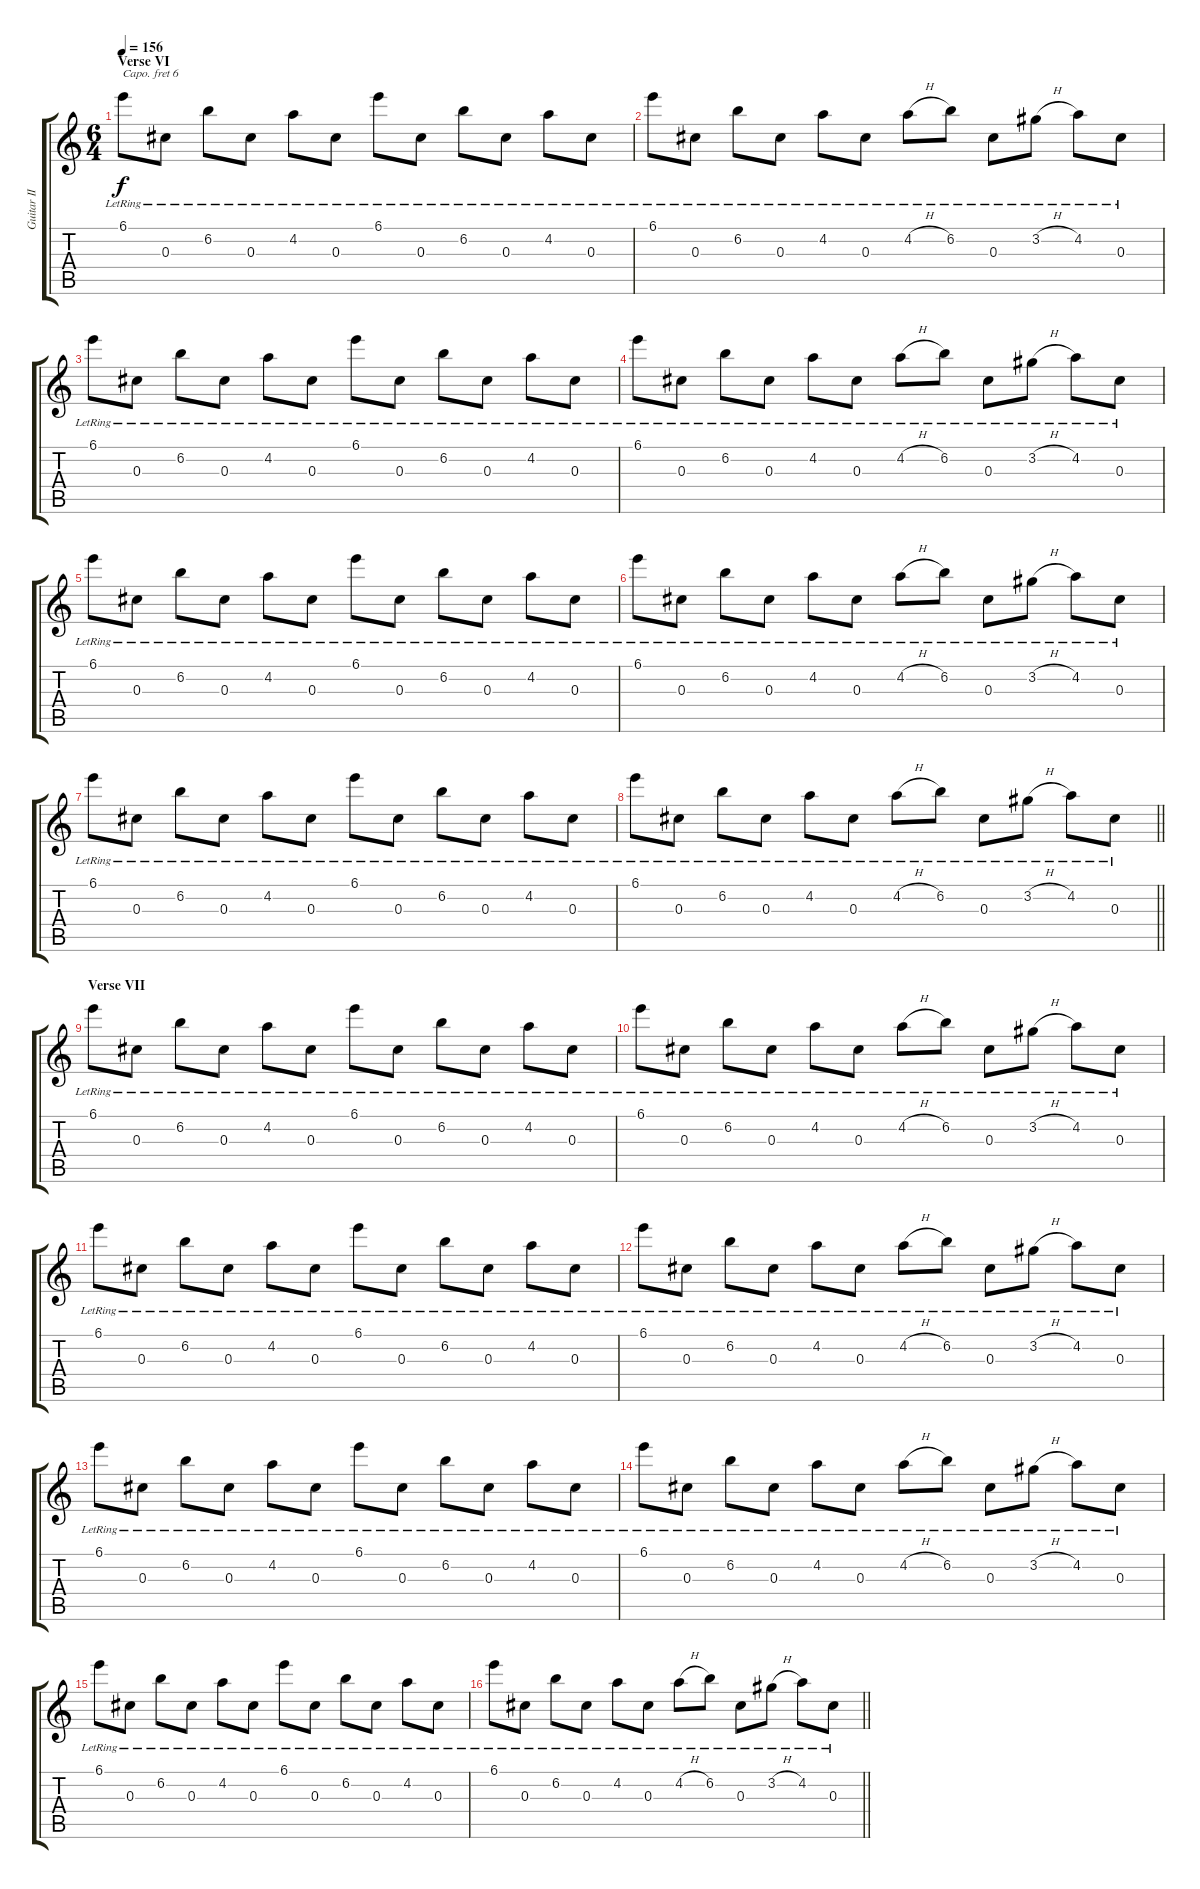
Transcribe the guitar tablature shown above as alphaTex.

\track ("Guitar II" "Guitar II") {instrument acousticguitarsteel}
\staff {score tabs}
\capo 6
\tuning (E4 B3 G3 D3 A2 E2) {hide}
\ts (6 4)
\section ("" "Verse VI")
\tempo 156
\clef g2
\ks c
6.1{lr}.8{dy f} 0.3{lr}.8 6.2{lr}.8 0.3{lr}.8 4.2{lr}.8 0.3{lr}.8 6.1{lr}.8 0.3{lr}.8 6.2{lr}.8 0.3{lr}.8 4.2{lr}.8 0.3{lr}.8 |
6.1{lr}.8 0.3{lr}.8 6.2{lr}.8 0.3{lr}.8 4.2{lr}.8 0.3{lr}.8 4.2{h lr}.8 6.2{lr}.8 0.3{lr}.8 3.2{h lr}.8 4.2{lr}.8 0.3{lr}.8 |
6.1{lr}.8 0.3{lr}.8 6.2{lr}.8 0.3{lr}.8 4.2{lr}.8 0.3{lr}.8 6.1{lr}.8 0.3{lr}.8 6.2{lr}.8 0.3{lr}.8 4.2{lr}.8 0.3{lr}.8 |
6.1{lr}.8 0.3{lr}.8 6.2{lr}.8 0.3{lr}.8 4.2{lr}.8 0.3{lr}.8 4.2{h lr}.8 6.2{lr}.8 0.3{lr}.8 3.2{h lr}.8 4.2{lr}.8 0.3{lr}.8 |
6.1{lr}.8 0.3{lr}.8 6.2{lr}.8 0.3{lr}.8 4.2{lr}.8 0.3{lr}.8 6.1{lr}.8 0.3{lr}.8 6.2{lr}.8 0.3{lr}.8 4.2{lr}.8 0.3{lr}.8 |
6.1{lr}.8 0.3{lr}.8 6.2{lr}.8 0.3{lr}.8 4.2{lr}.8 0.3{lr}.8 4.2{h lr}.8 6.2{lr}.8 0.3{lr}.8 3.2{h lr}.8 4.2{lr}.8 0.3{lr}.8 |
6.1{lr}.8 0.3{lr}.8 6.2{lr}.8 0.3{lr}.8 4.2{lr}.8 0.3{lr}.8 6.1{lr}.8 0.3{lr}.8 6.2{lr}.8 0.3{lr}.8 4.2{lr}.8 0.3{lr}.8 |
\barLineRight lightlight
6.1{lr}.8 0.3{lr}.8 6.2{lr}.8 0.3{lr}.8 4.2{lr}.8 0.3{lr}.8 4.2{h lr}.8 6.2{lr}.8 0.3{lr}.8 3.2{h lr}.8 4.2{lr}.8 0.3{lr}.8 |
\section ("" "Verse VII")
6.1{lr}.8 0.3{lr}.8 6.2{lr}.8 0.3{lr}.8 4.2{lr}.8 0.3{lr}.8 6.1{lr}.8 0.3{lr}.8 6.2{lr}.8 0.3{lr}.8 4.2{lr}.8 0.3{lr}.8 |
6.1{lr}.8 0.3{lr}.8 6.2{lr}.8 0.3{lr}.8 4.2{lr}.8 0.3{lr}.8 4.2{h lr}.8 6.2{lr}.8 0.3{lr}.8 3.2{h lr}.8 4.2{lr}.8 0.3{lr}.8 |
6.1{lr}.8 0.3{lr}.8 6.2{lr}.8 0.3{lr}.8 4.2{lr}.8 0.3{lr}.8 6.1{lr}.8 0.3{lr}.8 6.2{lr}.8 0.3{lr}.8 4.2{lr}.8 0.3{lr}.8 |
6.1{lr}.8 0.3{lr}.8 6.2{lr}.8 0.3{lr}.8 4.2{lr}.8 0.3{lr}.8 4.2{h lr}.8 6.2{lr}.8 0.3{lr}.8 3.2{h lr}.8 4.2{lr}.8 0.3{lr}.8 |
6.1{lr}.8 0.3{lr}.8 6.2{lr}.8 0.3{lr}.8 4.2{lr}.8 0.3{lr}.8 6.1{lr}.8 0.3{lr}.8 6.2{lr}.8 0.3{lr}.8 4.2{lr}.8 0.3{lr}.8 |
6.1{lr}.8 0.3{lr}.8 6.2{lr}.8 0.3{lr}.8 4.2{lr}.8 0.3{lr}.8 4.2{h lr}.8 6.2{lr}.8 0.3{lr}.8 3.2{h lr}.8 4.2{lr}.8 0.3{lr}.8 |
6.1{lr}.8 0.3{lr}.8 6.2{lr}.8 0.3{lr}.8 4.2{lr}.8 0.3{lr}.8 6.1{lr}.8 0.3{lr}.8 6.2{lr}.8 0.3{lr}.8 4.2{lr}.8 0.3{lr}.8 |
\barLineRight lightlight
6.1{lr}.8 0.3{lr}.8 6.2{lr}.8 0.3{lr}.8 4.2{lr}.8 0.3{lr}.8 4.2{h lr}.8 6.2{lr}.8 0.3{lr}.8 3.2{h lr}.8 4.2{lr}.8 0.3{lr}.8
